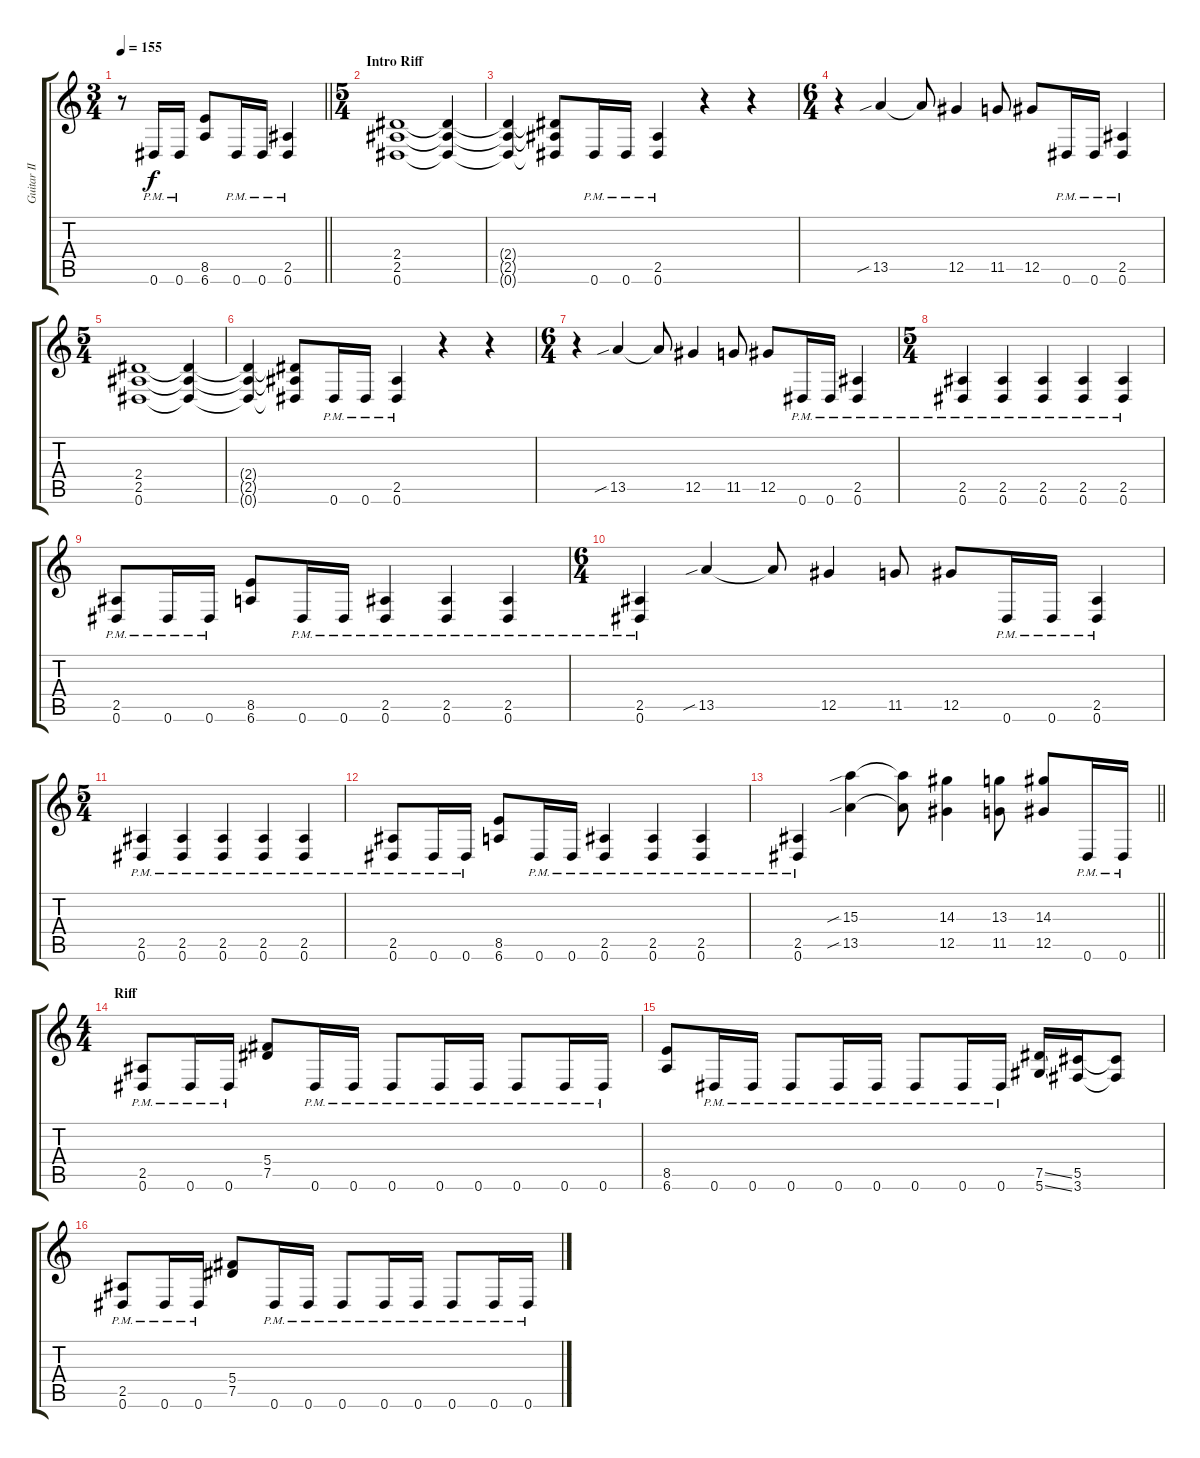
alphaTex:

\track ("Guitar II" "Guitar II") {instrument distortionguitar}
\staff {score tabs}
\tuning (Eb4 Bb3 Gb3 Db3 Ab2 Eb2) {hide}
\ts (3 4)
\section ("" "")
\tempo 155
\clef g2
\barLineRight lightlight
\ks c
r.8{dy f instrument distortionguitar} 0.6{pm}.16 0.6{pm}.16 (8.5 6.6).8 0.6{pm}.16 0.6{pm}.16 (2.5{pm} 0.6{pm}).4 |
\ts (5 4)
\section ("" "Intro Riff")
(2.4 2.5 0.6).1 (2.4{t} 2.5{t} 0.6{t}).4 |
(2.4{t} 2.5{t} 0.6{t}).4 (2.4{t} 2.5{t} 0.6{t}).8 0.6{pm}.16 0.6{pm}.16 (2.5{pm} 0.6{pm}).4 r.4 r.4 |
\ts (6 4)
r.4 13.5{sib}.4 13.5{t}.8 12.5.4 11.5.8 12.5.8 0.6{pm}.16 0.6{pm}.16 (2.5{pm} 0.6{pm}).4 |
\ts (5 4)
(2.4 2.5 0.6).1 (2.4{t} 2.5{t} 0.6{t}).4 |
(2.4{t} 2.5{t} 0.6{t}).4 (2.4{t} 2.5{t} 0.6{t}).8 0.6{pm}.16 0.6{pm}.16 (2.5{pm} 0.6{pm}).4 r.4 r.4 |
\ts (6 4)
r.4 13.5{sib}.4 13.5{t}.8 12.5.4 11.5.8 12.5.8 0.6{pm}.16 0.6{pm}.16 (2.5{pm} 0.6{pm}).4 |
\ts (5 4)
(2.5{pm} 0.6{pm}).4 (2.5{pm} 0.6{pm}).4 (2.5{pm} 0.6{pm}).4 (2.5{pm} 0.6{pm}).4 (2.5{pm} 0.6{pm}).4 |
(2.5{pm} 0.6{pm}).8 0.6{pm}.16 0.6{pm}.16 (8.5 6.6).8 0.6{pm}.16 0.6{pm}.16 (2.5{pm} 0.6{pm}).4 (2.5{pm} 0.6{pm}).4 (2.5{pm} 0.6{pm}).4 |
\ts (6 4)
(2.5{pm} 0.6{pm}).4 13.5{sib}.4 13.5{t}.8 12.5.4 11.5.8 12.5.8 0.6{pm}.16 0.6{pm}.16 (2.5{pm} 0.6{pm}).4 |
\ts (5 4)
(2.5{pm} 0.6{pm}).4 (2.5{pm} 0.6{pm}).4 (2.5{pm} 0.6{pm}).4 (2.5{pm} 0.6{pm}).4 (2.5{pm} 0.6{pm}).4 |
(2.5{pm} 0.6{pm}).8 0.6{pm}.16 0.6{pm}.16 (8.5 6.6).8 0.6{pm}.16 0.6{pm}.16 (2.5{pm} 0.6{pm}).4 (2.5{pm} 0.6{pm}).4 (2.5{pm} 0.6{pm}).4 |
\barLineRight lightlight
(2.5{pm} 0.6{pm}).4 (15.3{sib} 13.5{sib}).4 (15.3{t} 13.5{t}).8 (14.3 12.5).4 (13.3 11.5).8 (14.3 12.5).8 0.6{pm}.16 0.6{pm}.16 |
\ts (4 4)
\section ("" "Riff")
(2.5{pm} 0.6{pm}).8 0.6{pm}.16 0.6{pm}.16 (5.4 7.5).8 0.6{pm}.16 0.6{pm}.16 0.6{pm}.8 0.6{pm}.16 0.6{pm}.16 0.6{pm}.8 0.6{pm}.16 0.6{pm}.16 |
(8.5 6.6).8 0.6{pm}.16 0.6{pm}.16 0.6{pm}.8 0.6{pm}.16 0.6{pm}.16 0.6{pm}.8 0.6{pm}.16 0.6{pm}.16 (7.5{ss} 5.6{ss}).16 (5.5 3.6).16 (5.5{t} 3.6{t}).8 |
(2.5{pm} 0.6{pm}).8 0.6{pm}.16 0.6{pm}.16 (5.4 7.5).8 0.6{pm}.16 0.6{pm}.16 0.6{pm}.8 0.6{pm}.16 0.6{pm}.16 0.6{pm}.8 0.6{pm}.16 0.6{pm}.16
